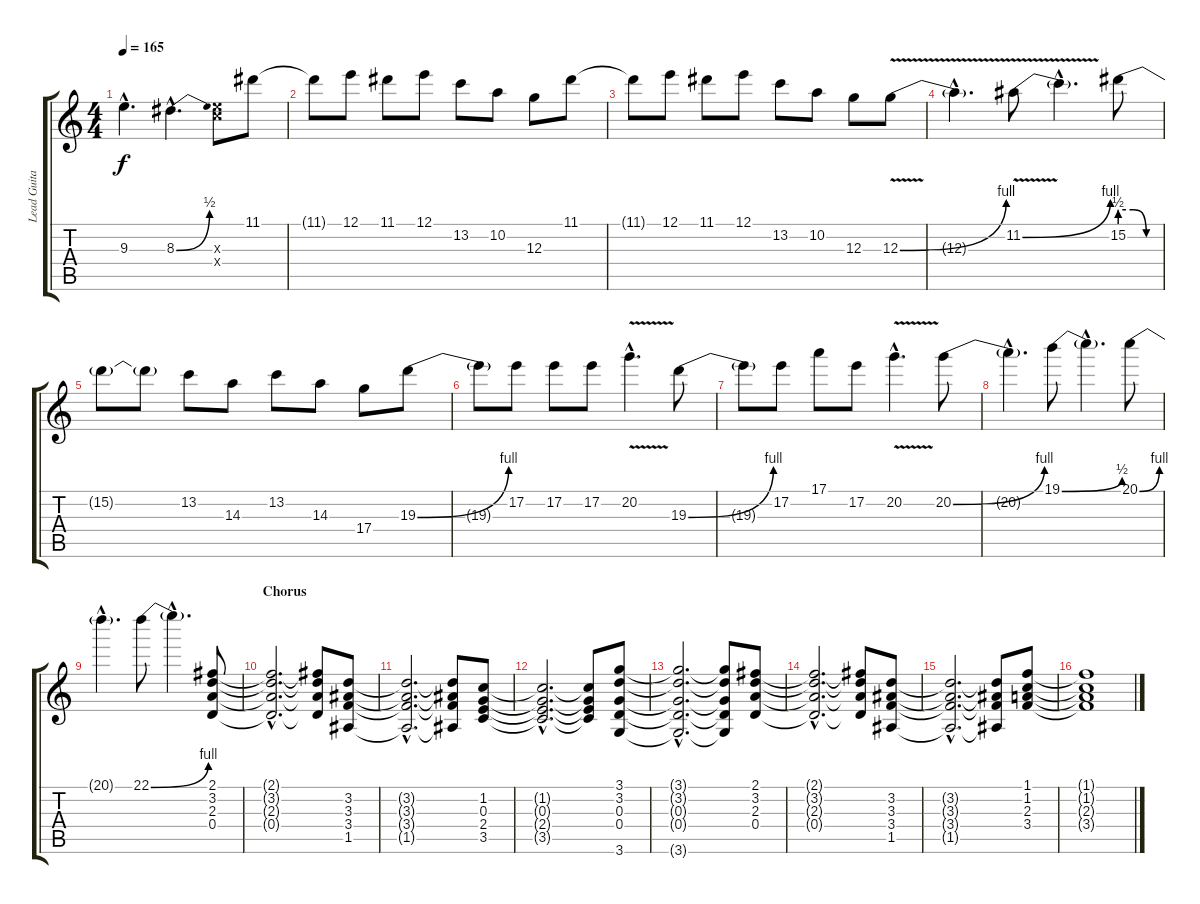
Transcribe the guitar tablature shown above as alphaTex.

\track ("Lead Guitar (Slash)" "Lead Guita") {instrument overdrivenguitar}
\staff {score tabs}
\tuning (E4 B3 G3 D3 A2 E2) {hide}
\ts (4 4)
\tempo 165
\clef g2
\ks c
9.3{hac t}.4{d dy f} 8.3{be (bend 0 0 60 2) hac}.4{d} (9.3{x} 10.4{x}).8 11.1.8 |
11.1{t}.8 12.1.8 11.1.8 12.1.8 13.2.8 10.2.8 12.3.8 11.1.8 |
11.1{t}.8 12.1.8 11.1.8 12.1.8 13.2.8 10.2.8 12.3.8 12.3{be (bend 0 0 60 4) v}.8 |
12.3{hac t}.4{d} 11.2{be (bend 0 0 60 4) v}.8 11.2{hac t}.4{d} 15.2{be (custom 0 2 20 2 40 0 60 0)}.8 |
15.2{t}.8 15.2{t}.8 13.2.8 14.3.8 13.2.8 14.3.8 17.4.8 19.3{be (bend 0 0 60 4)}.8 |
19.3{t}.8 17.2.8 17.2.8 17.2.8 20.2{v hac}.4{d} 19.3{be (bend 0 0 60 4)}.8 |
19.3{t}.8 17.2.8 17.1.8 17.2.8 20.2{v hac}.4{d} 20.2{be (bend 0 0 60 4)}.8 |
20.2{hac t}.4{d} 19.1{be (bend 0 0 60 2)}.8 19.1{hac t}.4{d} 20.1{be (bend 0 0 60 4)}.8 |
20.1{hac t}.4{d} 22.1{be (bend 0 0 60 4)}.8 22.1{hac t}.4{d} (2.1 3.2 2.3 0.4).8 |
\section ("" "Chorus")
(2.1{hac t} 3.2{hac t} 2.3{hac t} 0.4{hac t}).2{d} (2.1{t} 3.2{t} 2.3{t} 0.4{t}).8 (3.2 3.3 3.4 1.5).8 |
(3.2{hac t} 3.3{hac t} 3.4{hac t} 1.5{hac t}).2{d} (3.2{t} 3.3{t} 3.4{t} 1.5{t}).8 (1.2 0.3 2.4 3.5).8 |
(1.2{hac t} 0.3{hac t} 2.4{hac t} 3.5{hac t}).2{d} (1.2{t} 0.3{t} 2.4{t} 3.5{t}).8 (3.1 3.2 0.3 0.4 3.6).8 |
(3.1{hac t} 3.2{hac t} 0.3{hac t} 0.4{hac t} 3.6{hac t}).2{d} (3.1{t} 3.2{t} 0.3{t} 0.4{t} 3.6{t}).8 (2.1 3.2 2.3 0.4).8 |
(2.1{hac t} 3.2{hac t} 2.3{hac t} 0.4{hac t}).2{d} (2.1{t} 3.2{t} 2.3{t} 0.4{t}).8 (3.2 3.3 3.4 1.5).8 |
(3.2{hac t} 3.3{hac t} 3.4{hac t} 1.5{hac t}).2{d} (3.2{t} 3.3{t} 3.4{t} 1.5{t}).8 (1.1 1.2 2.3 3.4).8 |
(1.1{t} 1.2{t} 2.3{t} 3.4{t}).1
